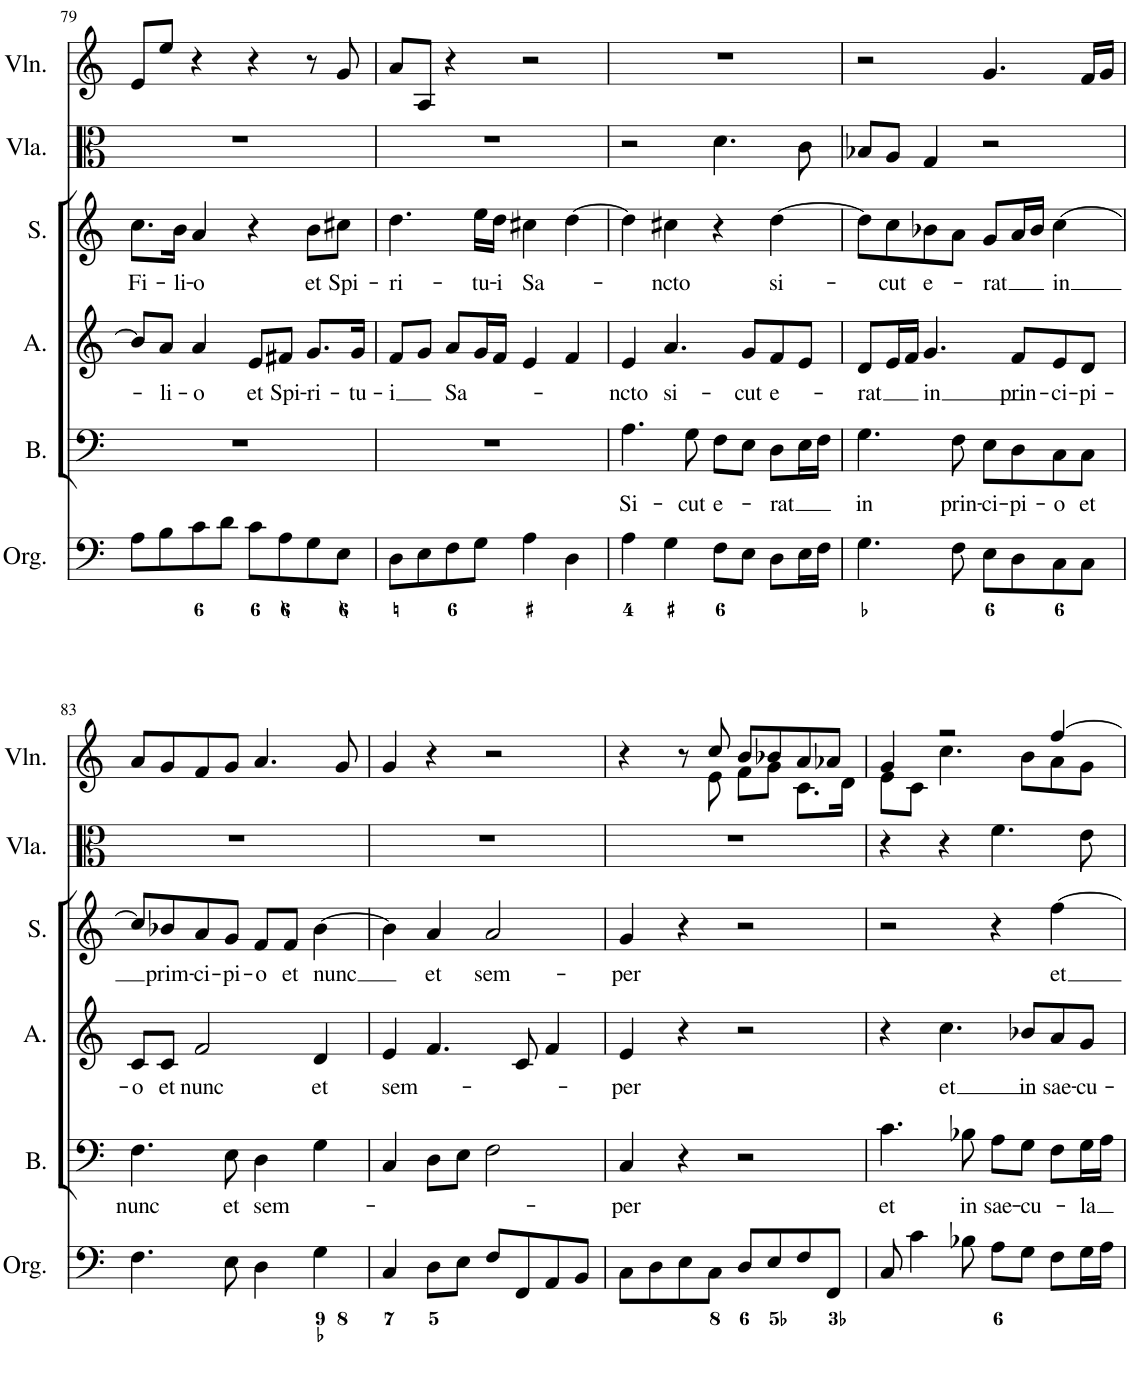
**kern	**kern	**text	**kern	**text	**kern	**text	**kern	**kern
*part6	*part5	*part5	*part4	*part4	*part3	*part3	*part2	*part1
*staff6	*staff5	*staff5	*staff4	*staff4	*staff3	*staff3	*staff2	*staff1
*I"Organ	*I"Bass	*	*I"Alto	*	*I"Soprano	*	*I"Viola	*I"Violin
*I'Org.	*I'B.	*	*I'A.	*	*I'S.	*	*I'Vla.	*I'Vln.
!!LO:PB:g=z
*clefF4	*clefF4	*	*clefG2	*	*clefG2	*	*clefC3	*clefG2
*k[]	*k[]	*	*k[]	*	*k[]	*	*k[]	*k[]
*M4/4	*M4/4	*	*M4/4	*	*M4/4	*	*M4/4	*M4/4
=79	=79	=79	=79	=79	=79	=79	=79	=79
!	!	!	!	!	!	!LO:LY:b	!	!
8A\L	1r	.	8b/L]	.	8.cc\L	Fi-	1r	8e/L
!	!	!	!	!LO:LY:b	!	!	!	!
8B\	.	.	8a/J	-li-	.	.	.	8ee/J
!	!	!	!	!	!	!LO:LY:b	!	!
.	.	.	.	.	16b\Jk	-li-	.	.
!	!	!	!	!LO:LY:b	!	!LO:LY:b	!	!
8c\	.	.	4a/	-o	4a/	-o	.	4r
8d\J	.	.	.	.	.	.	.	.
!	!	!	!	!LO:LY:b	!	!	!	!
8c\L	.	.	8e/L	et	4r	.	.	4r
!	!	!	!	!LO:LY:b	!	!	!	!
8A\	.	.	8f#X/J	Spi-	.	.	.	.
!	!	!	!	!LO:LY:b	!	!LO:LY:b	!	!
8G\	.	.	8.g/L	-ri-	8b\L	et	.	8r
!	!	!	!	!	!	!LO:LY:b	!	!
8E\J	.	.	.	.	8cc#X\J	Spi-	.	8g/
!	!	!	!	!LO:LY:b	!	!	!	!
.	.	.	16g/Jk	-tu-	.	.	.	.
=80	=80	=80	=80	=80	=80	=80	=80	=80
!	!	!	!	!LO:LY:b	!	!LO:LY:b	!	!
8D\L	1r	.	8f/L	-i	4.dd\	-ri-	1r	8a/L
8E\	.	.	8g/J	.	.	.	.	8A/J
!	!	!	!	!LO:LY:b	!	!	!	!
8F\	.	.	8a/L	Sa-	.	.	.	4r
!	!	!	!	!	!	!LO:LY:b	!	!
8G\J	.	.	16g/L	.	16ee\LL	-tu-	.	.
!	!	!	!	!	!	!LO:LY:b	!	!
.	.	.	16f/JJ	.	16dd\JJ	-i	.	.
!	!	!	!	!	!	!LO:LY:b	!	!
4A\	.	.	4e/	.	4cc#X\	Sa-	.	2r
4D\	.	.	4f/	.	[4dd\	.	.	.
=81	=81	=81	=81	=81	=81	=81	=81	=81
!	!	!LO:LY:b	!	!LO:LY:b	!	!	!	!
4A\	4.A\	Si-	4e/	-ncto	4dd\]	.	2r	1r
!	!	!	!	!LO:LY:b	!	!LO:LY:b	!	!
4G\	.	.	4.a/	si-	4cc#X\	-ncto	.	.
!	!	!LO:LY:b	!	!	!	!	!	!
.	8G\	-cut	.	.	.	.	.	.
!	!	!LO:LY:b	!	!	!	!	!	!
8F\L	8F\L	e-	.	.	4r	.	4.d\	.
!	!	!	!	!LO:LY:b	!	!	!	!
8E\J	8E\J	.	8g/L	-cut	.	.	.	.
!	!	!LO:LY:b	!	!LO:LY:b	!	!LO:LY:b	!	!
8D\L	8D\L	-rat	8f/	e-	[4dd\	si-	.	.
16E\L	16E\L	.	8e/J	.	.	.	8c\	.
16F\JJ	16F\JJ	.	.	.	.	.	.	.
=82	=82	=82	=82	=82	=82	=82	=82	=82
!	!	!LO:LY:b	!	!LO:LY:b	!	!	!	!
4.G\	4.G\	in	8d/L	rat	8dd\L]	.	8B-X/L	2r
!	!	!	!	!	!	!LO:LY:b	!	!
.	.	.	16e/L	.	8cc\	-cut	8A/J	.
.	.	.	16f/JJ	.	.	.	.	.
!	!	!	!	!LO:LY:b	!	!LO:LY:b	!	!
.	.	.	4.g/	in	8b-X\	e-	4G/	.
!	!	!LO:LY:b	!	!	!	!	!	!
8F\	8F\	prin-	.	.	8a\J	.	.	.
!	!	!LO:LY:b	!	!	!	!LO:LY:b	!	!
8E\L	8E\L	-ci-	.	.	8g/L	-rat	2r	4.g/
!	!	!LO:LY:b	!	!LO:LY:b	!	!	!	!
8D\	8D\	-pi-	8f/L	prin-	16a/L	.	.	.
.	.	.	.	.	16b-/JJ	.	.	.
!	!	!LO:LY:b	!	!LO:LY:b	!	!LO:LY:b	!	!
8C\	8C\	-o	8e/	-ci-	[4cc\	in	.	.
!	!	!LO:LY:b	!	!LO:LY:b	!	!	!	!
8C\J	8C\J	et	8d/J	-pi-	.	.	.	16f/LL
.	.	.	.	.	.	.	.	16g/JJ
!!LO:LB:g=z
=83	=83	=83	=83	=83	=83	=83	=83	=83
!	!	!LO:LY:b	!	!LO:LY:b	!	!	!	!
4.F\	4.F\	nunc	8c/L	-o	8cc/L]	.	1r	8a/L
!	!	!	!	!LO:LY:b	!	!LO:LY:b	!	!
.	.	.	8c/J	et	8b-X/	prim-	.	8g/
!	!	!	!	!LO:LY:b	!	!LO:LY:b	!	!
.	.	.	2f/	nunc	8a/	-ci-	.	8f/
!	!	!LO:LY:b	!	!	!	!LO:LY:b	!	!
8E\	8E\	et	.	.	8g/J	-pi-	.	8g/J
!	!	!LO:LY:b	!	!	!	!LO:LY:b	!	!
4D\	4D\	sem-	.	.	8f/L	-o	.	4.a/
!	!	!	!	!	!	!LO:LY:b	!	!
.	.	.	.	.	8f/J	et	.	.
!	!	!	!	!LO:LY:b	!	!LO:LY:b	!	!
4G\	4G\	.	4d/	et	[4b-\	nunc	.	.
.	.	.	.	.	.	.	.	8g/
=84	=84	=84	=84	=84	=84	=84	=84	=84
!	!	!	!	!LO:LY:b	!	!	!	!
4C/	4C/	.	4e/	sem-	4b-\]	.	1r	4g/
!	!	!	!	!	!	!LO:LY:b	!	!
8D\L	8D\L	.	4.f/	.	4a/	et	.	4r
8E\J	8E\J	.	.	.	.	.	.	.
!	!	!	!	!	!	!LO:LY:b	!	!
8F/L	2F\	.	.	.	2a/	sem-	.	2r
8FF/	.	.	8c/	.	.	.	.	.
8AA/	.	.	4f/	.	.	.	.	.
8BB/J	.	.	.	.	.	.	.	.
=85	=85	=85	=85	=85	=85	=85	=85	=85
!	!	!LO:LY:b	!	!LO:LY:b	!	!LO:LY:b	!	!
*	*	*	*	*	*	*	*	*^
8C\L	4C/	-per	4e/	-per	4g/	-per	1r	4r	4.ryy
8D\	.	.	.	.	.	.	.	.	.
8E\	4r	.	4r	.	4r	.	.	8r	.
8C\J	.	.	.	.	.	.	.	8cc/	8e\
8D/L	2r	.	2r	.	2r	.	.	8b/L	8f\L
8E/	.	.	.	.	.	.	.	8b-X/	8g\J
8F/	.	.	.	.	.	.	.	8a/	8.c\L
8FF/J	.	.	.	.	.	.	.	8a-X/J	.
.	.	.	.	.	.	.	.	.	16d\Jk
=86	=86	=86	=86	=86	=86	=86	=86	=86	=86
!	!	!LO:LY:b	!	!	!	!	!	!	!
8C/	4.c\	et	4r	.	2r	.	4r	4g/	8e\L
4c\	.	.	.	.	.	.	.	.	8c\J
!	!	!	!	!LO:LY:b	!	!	!	!	!
.	.	.	4.cc\	-et	.	.	4r	2r	4.cc\
!	!	!LO:LY:b	!	!	!	!	!	!	!
8B-X\	8B-X\	in	.	.	.	.	.	.	.
!	!	!LO:LY:b	!	!	!	!	!	!	!
8A\L	8A\L	sae-	.	.	4r	.	4.f\	.	.
!	!	!LO:LY:b	!	!LO:LY:b	!	!	!	!	!
8G\J	8G\J	-cu-	8b-X/L	in	.	.	.	.	8b\L
!	!	!	!	!LO:LY:b	!	!LO:LY:b	!	!	!
8F\L	8F\L	.	8a/	sae-	[4ff\	et	.	[4ff/	8a\
!	!	!LO:LY:b	!	!LO:LY:b	!	!	!	!	!
16G\L	16G\L	-la	8g/J	-cu-	.	.	8e\	.	8g\J
16A\JJ	16A\JJ	.	.	.	.	.	.	.	.
*	*	*	*	*	*	*	*	*v	*v
=	=	=	=	=	=	=	=	=
*-	*-	*-	*-	*-	*-	*-	*-	*-
